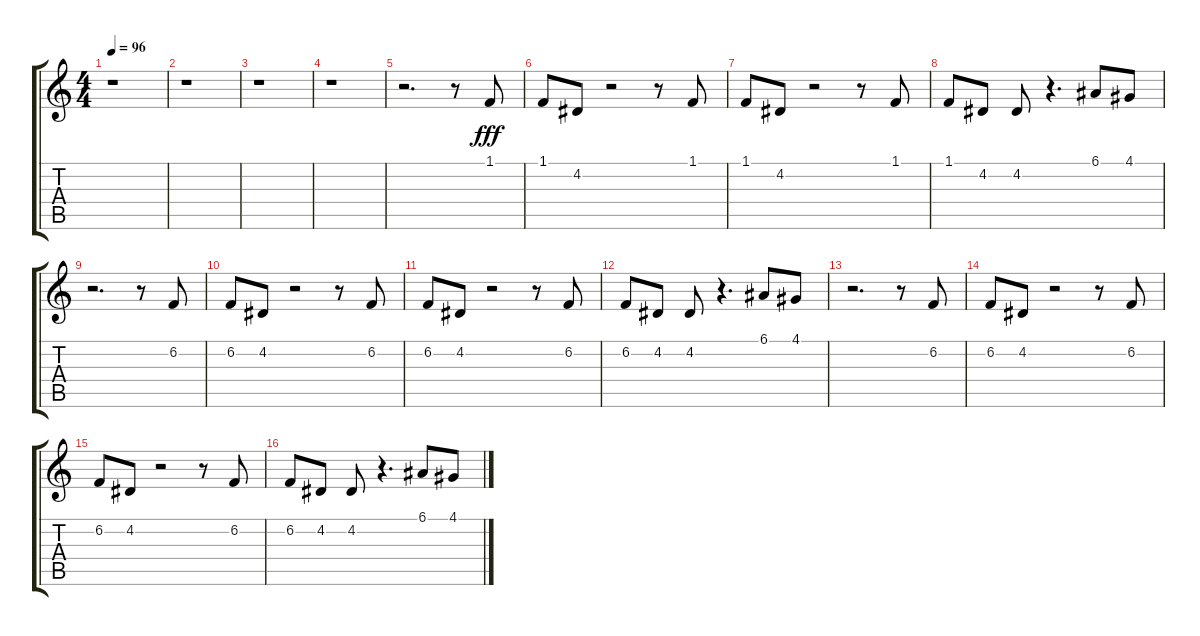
\track "" {instrument acousticgrandpiano}
\staff {score tabs}
\tuning (E4 B3 G3 D3 A2 E2) {hide}
\ts (4 4)
\tempo 96
\clef g2
\ks c
r.1{dy fff} |
r.1 |
r.1 |
r.1 |
r.2{d} r.8 1.1.8 |
1.1.8 4.2.8 r.2 r.8 1.1.8 |
1.1.8 4.2.8 r.2 r.8 1.1.8 |
1.1.8 4.2.8 4.2.8 r.4{d} 6.1.8 4.1.8 |
r.2{d} r.8 6.2.8 |
6.2.8 4.2.8 r.2 r.8 6.2.8 |
6.2.8 4.2.8 r.2 r.8 6.2.8 |
6.2.8 4.2.8 4.2.8 r.4{d} 6.1.8 4.1.8 |
r.2{d} r.8 6.2.8 |
6.2.8 4.2.8 r.2 r.8 6.2.8 |
6.2.8 4.2.8 r.2 r.8 6.2.8 |
6.2.8 4.2.8 4.2.8 r.4{d} 6.1.8 4.1.8
